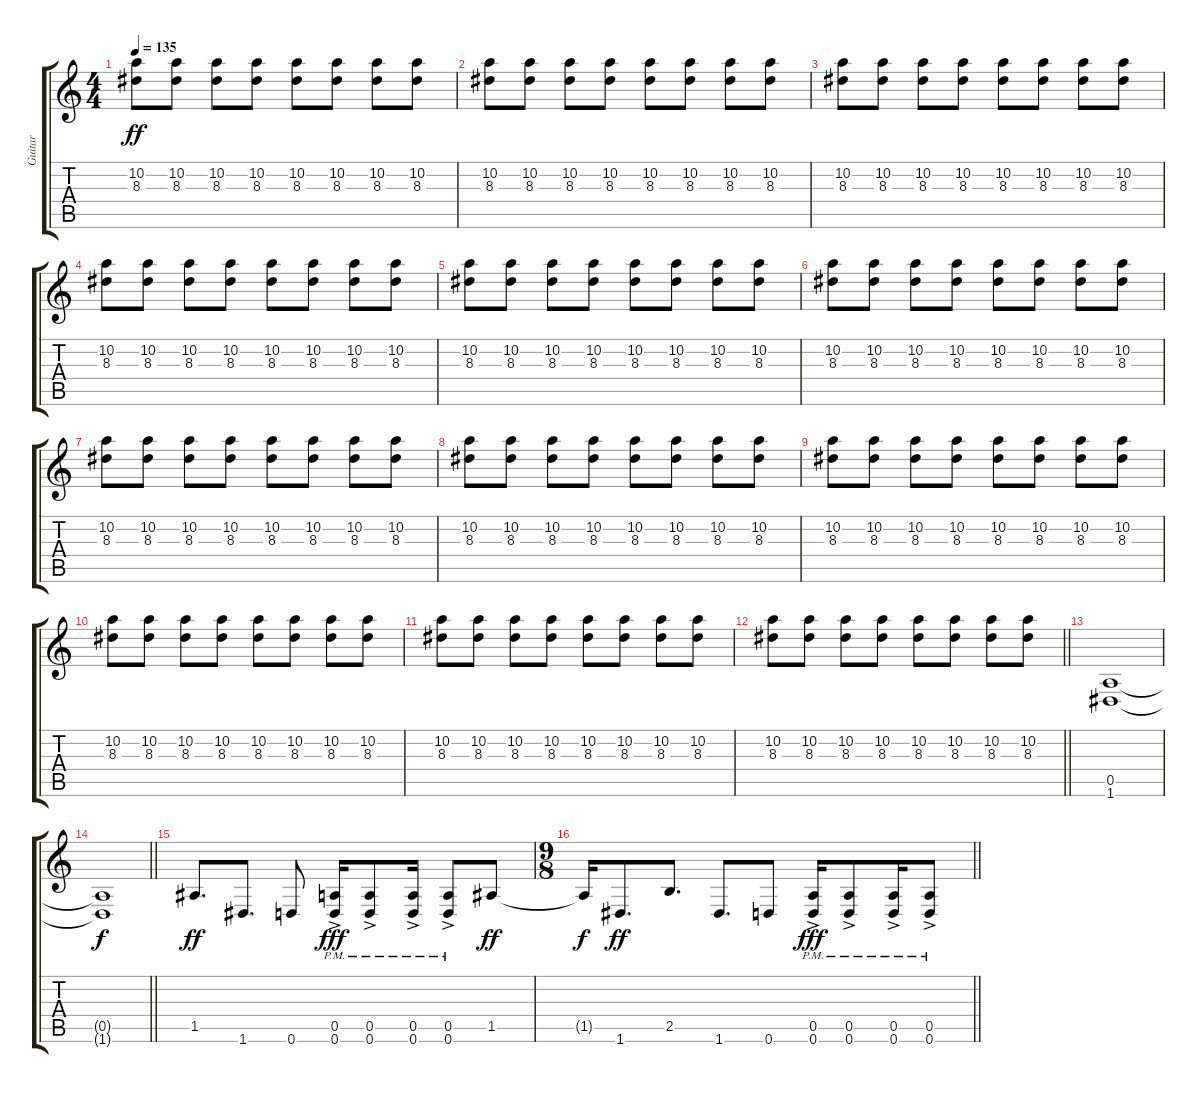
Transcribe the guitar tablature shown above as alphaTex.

\track ("Guitar" "Guitar") {instrument distortionguitar}
\staff {score tabs}
\tuning (E4 B3 G3 D3 A2 D2) {hide}
\ts (4 4)
\tempo 135
\clef g2
\ks c
(10.2 8.3).8{dy ff} (10.2 8.3).8 (10.2 8.3).8 (10.2 8.3).8 (10.2 8.3).8 (10.2 8.3).8 (10.2 8.3).8 (10.2 8.3).8 |
(10.2 8.3).8 (10.2 8.3).8 (10.2 8.3).8 (10.2 8.3).8 (10.2 8.3).8 (10.2 8.3).8 (10.2 8.3).8 (10.2 8.3).8 |
(10.2 8.3).8 (10.2 8.3).8 (10.2 8.3).8 (10.2 8.3).8 (10.2 8.3).8 (10.2 8.3).8 (10.2 8.3).8 (10.2 8.3).8 |
(10.2 8.3).8 (10.2 8.3).8 (10.2 8.3).8 (10.2 8.3).8 (10.2 8.3).8 (10.2 8.3).8 (10.2 8.3).8 (10.2 8.3).8 |
(10.2 8.3).8 (10.2 8.3).8 (10.2 8.3).8 (10.2 8.3).8 (10.2 8.3).8 (10.2 8.3).8 (10.2 8.3).8 (10.2 8.3).8 |
(10.2 8.3).8 (10.2 8.3).8 (10.2 8.3).8 (10.2 8.3).8 (10.2 8.3).8 (10.2 8.3).8 (10.2 8.3).8 (10.2 8.3).8 |
(10.2 8.3).8 (10.2 8.3).8 (10.2 8.3).8 (10.2 8.3).8 (10.2 8.3).8 (10.2 8.3).8 (10.2 8.3).8 (10.2 8.3).8 |
(10.2 8.3).8 (10.2 8.3).8 (10.2 8.3).8 (10.2 8.3).8 (10.2 8.3).8 (10.2 8.3).8 (10.2 8.3).8 (10.2 8.3).8 |
(10.2 8.3).8 (10.2 8.3).8 (10.2 8.3).8 (10.2 8.3).8 (10.2 8.3).8 (10.2 8.3).8 (10.2 8.3).8 (10.2 8.3).8 |
(10.2 8.3).8 (10.2 8.3).8 (10.2 8.3).8 (10.2 8.3).8 (10.2 8.3).8 (10.2 8.3).8 (10.2 8.3).8 (10.2 8.3).8 |
(10.2 8.3).8 (10.2 8.3).8 (10.2 8.3).8 (10.2 8.3).8 (10.2 8.3).8 (10.2 8.3).8 (10.2 8.3).8 (10.2 8.3).8 |
\barLineRight lightlight
(10.2 8.3).8 (10.2 8.3).8 (10.2 8.3).8 (10.2 8.3).8 (10.2 8.3).8 (10.2 8.3).8 (10.2 8.3).8 (10.2 8.3).8 |
\section ("" "")
(0.5 1.6).1{volume 5} |
\barLineRight lightlight
(0.5{t} 1.6{t}).1{dy f} |
\section ("" "")
1.5.8{d dy ff volume 13} 1.6.8{d} 0.6.8 (0.5{ac pm} 0.6{ac pm}).16{dy fff} (0.5{ac pm} 0.6{ac pm}).8 (0.5{ac pm} 0.6{ac pm}).16 (0.5{ac pm} 0.6{ac pm}).8 1.5.8{dy ff} |
\ts (9 8)
\barLineRight lightlight
1.5{t}.16{dy f} 1.6.8{d dy ff} 2.5.8{d} 1.6.8{d} 0.6.8 (0.5{ac pm} 0.6{ac pm}).16{dy fff} (0.5{ac pm} 0.6{ac pm}).8 (0.5{ac pm} 0.6{ac pm}).16 (0.5{ac pm} 0.6{ac pm}).8
